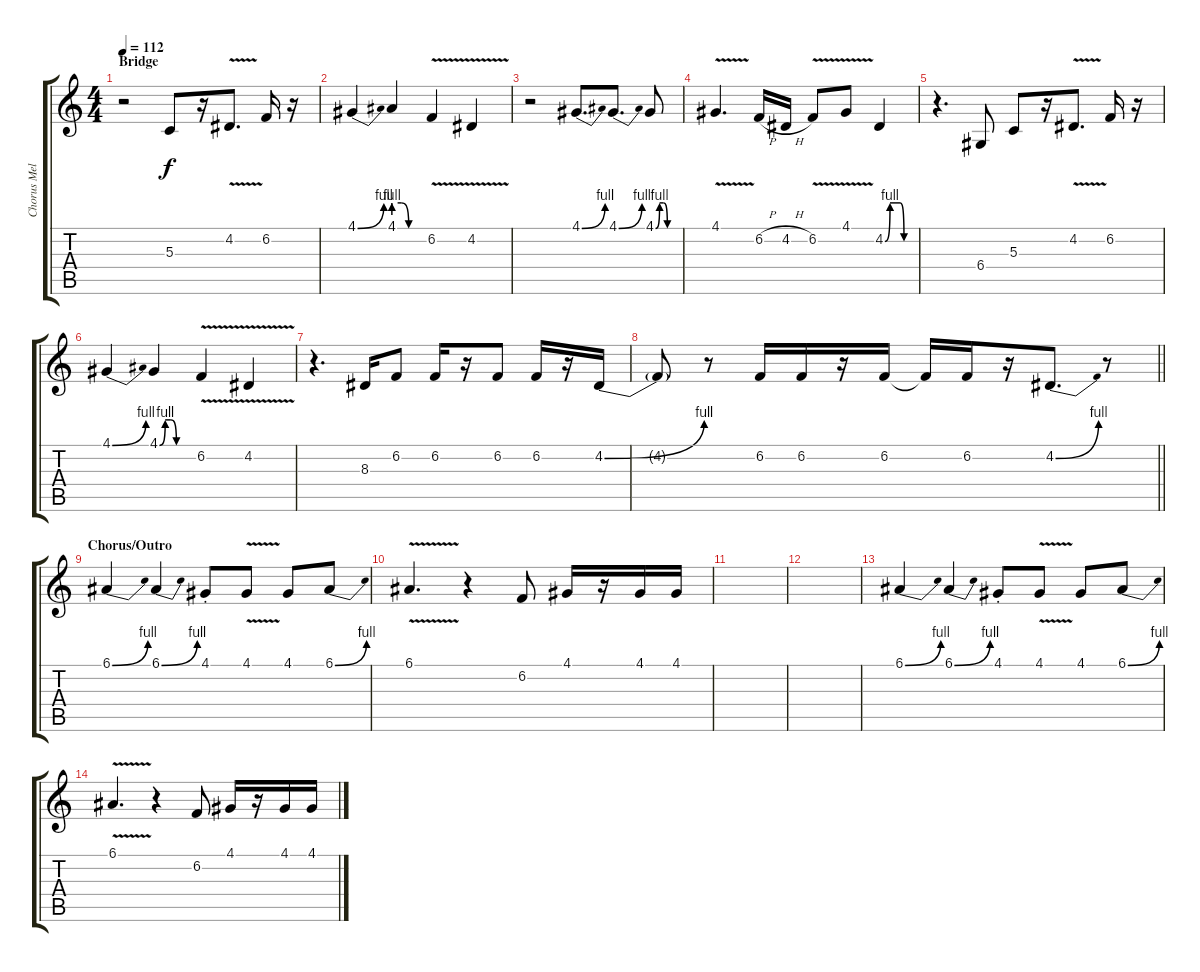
\track ("Chorus Melody" "Chorus Mel") {instrument sopranosax}
\staff {score tabs}
\tuning (E4 B3 G3 D3 A2 E2) {hide}
\ts (4 4)
\section ("" "Bridge")
\tempo 112
\clef g2
\ks c
r.2{dy f} 5.3.8 r.16 4.2{v}.8{d} 6.2.16 r.16 |
4.1{be (bend 0 0 60 4)}.4 4.1{be (custom 0 4 15 4 30 0 60 0)}.4 6.2{v}.4 4.2{v}.4 |
r.2 4.1{be (bend 0 0 60 4)}.8{d} 4.1{be (bend 0 0 60 4)}.8{d} 4.1{be (custom 0 0 10 4 20 4 30 0 60 0)}.8 |
4.1{v}.4{d} 6.2{h}.16 4.2{h}.16 6.2{v}.8 4.1{v}.8 4.2{be (custom 0 0 10 4 20 4 30 4 38 0 60 0)}.4 |
r.4{d} 6.4.8 5.3.8 r.16 4.2{v}.8{d} 6.2.16 r.16 |
4.1{be (bend 0 0 60 4)}.4 4.1{be (custom 0 0 10 4 20 4 30 0 60 0)}.4 6.2{v}.4 4.2{v}.4 |
r.4{d} 8.3.16 6.2.8 6.2.16 r.16 6.2.8 6.2.16 r.16 4.2{be (bend 0 0 60 4)}.16 |
\barLineRight lightlight
4.2{t}.8 r.8 6.2.16 6.2.16 r.16 6.2.16 6.2{t}.16 6.2.16 r.16 4.2{be (bend 0 0 60 4)}.8{d} r.8 |
\section ("" "Chorus/Outro")
6.1{be (bend 0 0 60 4)}.4 6.1{be (bend 0 0 60 4)}.4 4.1{st}.8 4.1{v}.8 4.1.8 6.1{be (bend 0 0 60 4)}.8 |
6.1{v}.4{d} r.4 6.2.8 4.1.16 r.16 4.1.16 4.1.16 |
|
|
6.1{be (bend 0 0 60 4)}.4 6.1{be (bend 0 0 60 4)}.4 4.1{st}.8 4.1{v}.8 4.1.8 6.1{be (bend 0 0 60 4)}.8 |
6.1{v}.4{d} r.4 6.2.8 4.1.16 r.16 4.1.16 4.1.16
